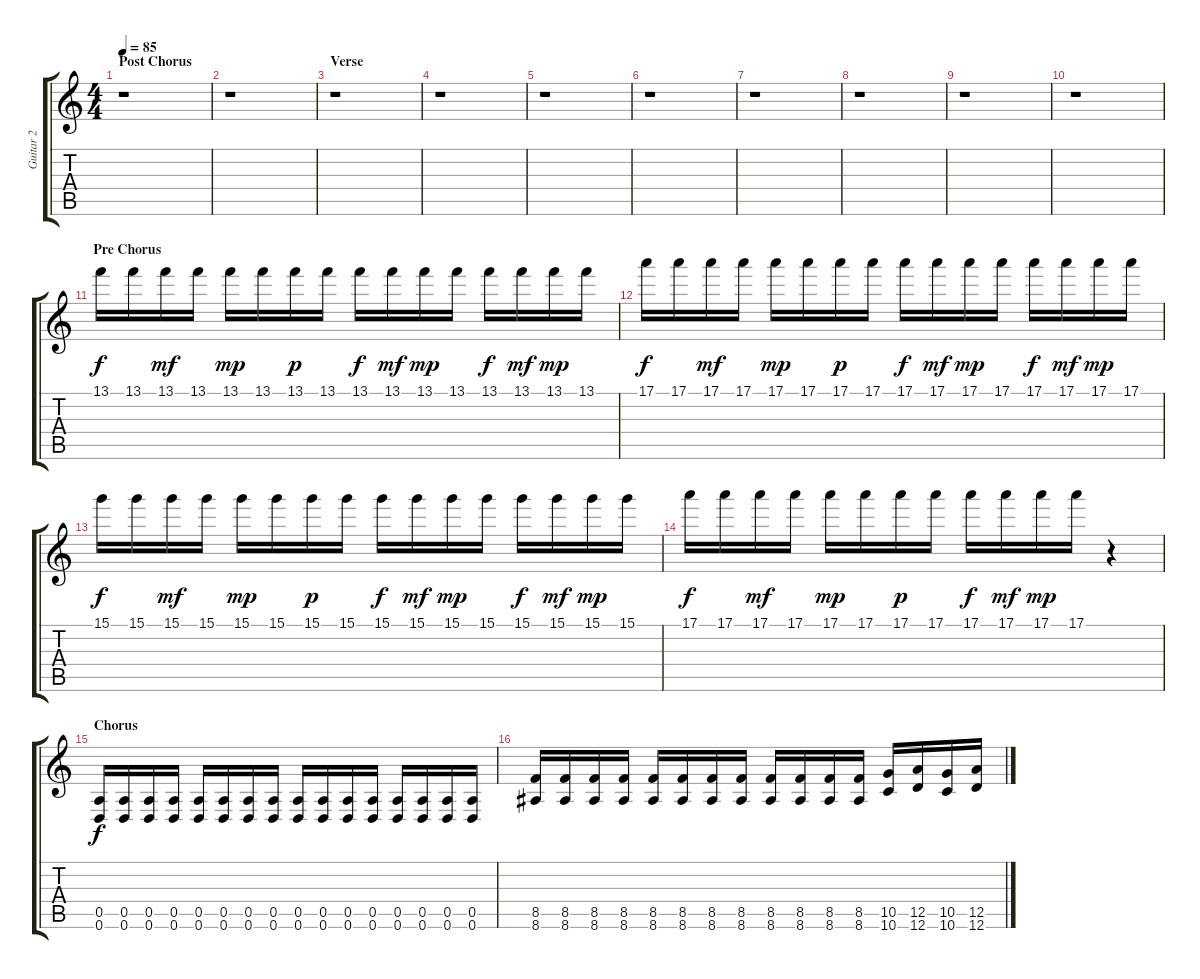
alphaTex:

\track ("Guitar 2" "Guitar 2") {instrument distortionguitar}
\staff {score tabs}
\tuning (E4 B3 G3 D3 A2 D2) {hide}
\ts (4 4)
\section ("" "Post Chorus")
\tempo 85
\clef g2
\ks c
r.1{dy f} |
r.1 |
\section ("" "Verse")
r.1 |
r.1 |
r.1 |
r.1 |
r.1 |
r.1 |
r.1 |
r.1 |
\section ("" "Pre Chorus")
13.1.16 13.1.16 13.1.16{dy mf} 13.1.16 13.1.16{dy mp} 13.1.16 13.1.16{dy p} 13.1.16 13.1.16{dy f} 13.1.16{dy mf} 13.1.16{dy mp} 13.1.16 13.1.16{dy f} 13.1.16{dy mf} 13.1.16{dy mp} 13.1.16 |
17.1.16{dy f} 17.1.16 17.1.16{dy mf} 17.1.16 17.1.16{dy mp} 17.1.16 17.1.16{dy p} 17.1.16 17.1.16{dy f} 17.1.16{dy mf} 17.1.16{dy mp} 17.1.16 17.1.16{dy f} 17.1.16{dy mf} 17.1.16{dy mp} 17.1.16 |
15.1.16{dy f} 15.1.16 15.1.16{dy mf} 15.1.16 15.1.16{dy mp} 15.1.16 15.1.16{dy p} 15.1.16 15.1.16{dy f} 15.1.16{dy mf} 15.1.16{dy mp} 15.1.16 15.1.16{dy f} 15.1.16{dy mf} 15.1.16{dy mp} 15.1.16 |
17.1.16{dy f} 17.1.16 17.1.16{dy mf} 17.1.16 17.1.16{dy mp} 17.1.16 17.1.16{dy p} 17.1.16 17.1.16{dy f} 17.1.16{dy mf} 17.1.16{dy mp} 17.1.16 r.4 |
\section ("" "Chorus")
(0.5 0.6).16{dy f} (0.5 0.6).16 (0.5 0.6).16 (0.5 0.6).16 (0.5 0.6).16 (0.5 0.6).16 (0.5 0.6).16 (0.5 0.6).16 (0.5 0.6).16 (0.5 0.6).16 (0.5 0.6).16 (0.5 0.6).16 (0.5 0.6).16 (0.5 0.6).16 (0.5 0.6).16 (0.5 0.6).16 |
(8.5 8.6).16 (8.5 8.6).16 (8.5 8.6).16 (8.5 8.6).16 (8.5 8.6).16 (8.5 8.6).16 (8.5 8.6).16 (8.5 8.6).16 (8.5 8.6).16 (8.5 8.6).16 (8.5 8.6).16 (8.5 8.6).16 (10.5 10.6).16 (12.5 12.6).16 (10.5 10.6).16 (12.5 12.6).16
